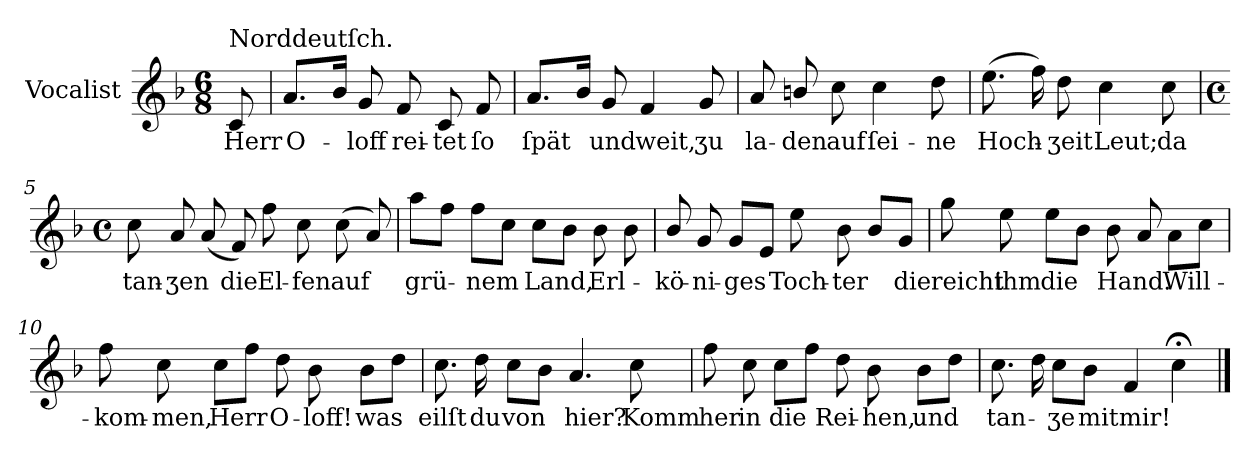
**kern	**text
*part1	*part1
*staff1	*staff1
*I"Vocalist	*
*k[b-]	*
*F:	*
*M6/8	*
=	=
!LO:TX:a:t=Norddeutſch.	!
8c	Herr
=1	=1
8.aL	O-
16b-Jk	.
8g	-loff
8f	rei-
8c	-tet
8f	ſo
=2	=2
8.aL	ſpät
16b-Jk	.
8g	und
4f	weit,
8g	ʒu
=3	=3
8a	la-
8bn/	-den
8cc	auf
4cc	ſei-
8dd	-ne
=4	=4
(8.ee	Hoch-
16ff)	.
8dd	-ʒeit
4cc	Leut;
8cc	da
=5	=5
*M4/4	*
*met(c)	*
8cc	tan-
8a	-ʒen
(8a	.
8f)	die
8ff	El-
8cc	-fen
(8cc	auf
8a)	.
=6	=6
8aaL	grü-
8ffJ	.
8ffL	-nem
8ccJ	.
8ccL	Land,
8b-J	.
8b-	Erl-
8b-	.
=7	=7
8b-/	-kö-
8g	-ni-
8gL	-ges
8eJ	.
8ee	Toch-
8b-	-ter
8b-L	.
8gJ	die
=8	=8
8gg	reicht
8ee	ihm
8eeL	die
8b-J	.
8b-	Hand.
8a	.
8aL	Will-
8ccJ	.
=10	=10
8ff	-kom-
8cc	-men,
8ccL	Herr
8ffJ	.
8dd	O-
8b-	-loff!
8b-L	was
8ddJ	.
=11	=11
8.cc	eilſt
16dd	du
8ccL	von
8b-J	.
4.a	hier?
8cc	Komm
=12	=12
8ff	her
8cc	in
8ccL	die
8ffJ	.
8dd	Rei-
8b-	-hen,
8b-L	und
8ddJ	.
=13	=13
8.cc	tan-
16dd	.
8ccL	-ʒe
8b-J	mit
4f	mir!
4cc;<	.
==	==
*-	*-
